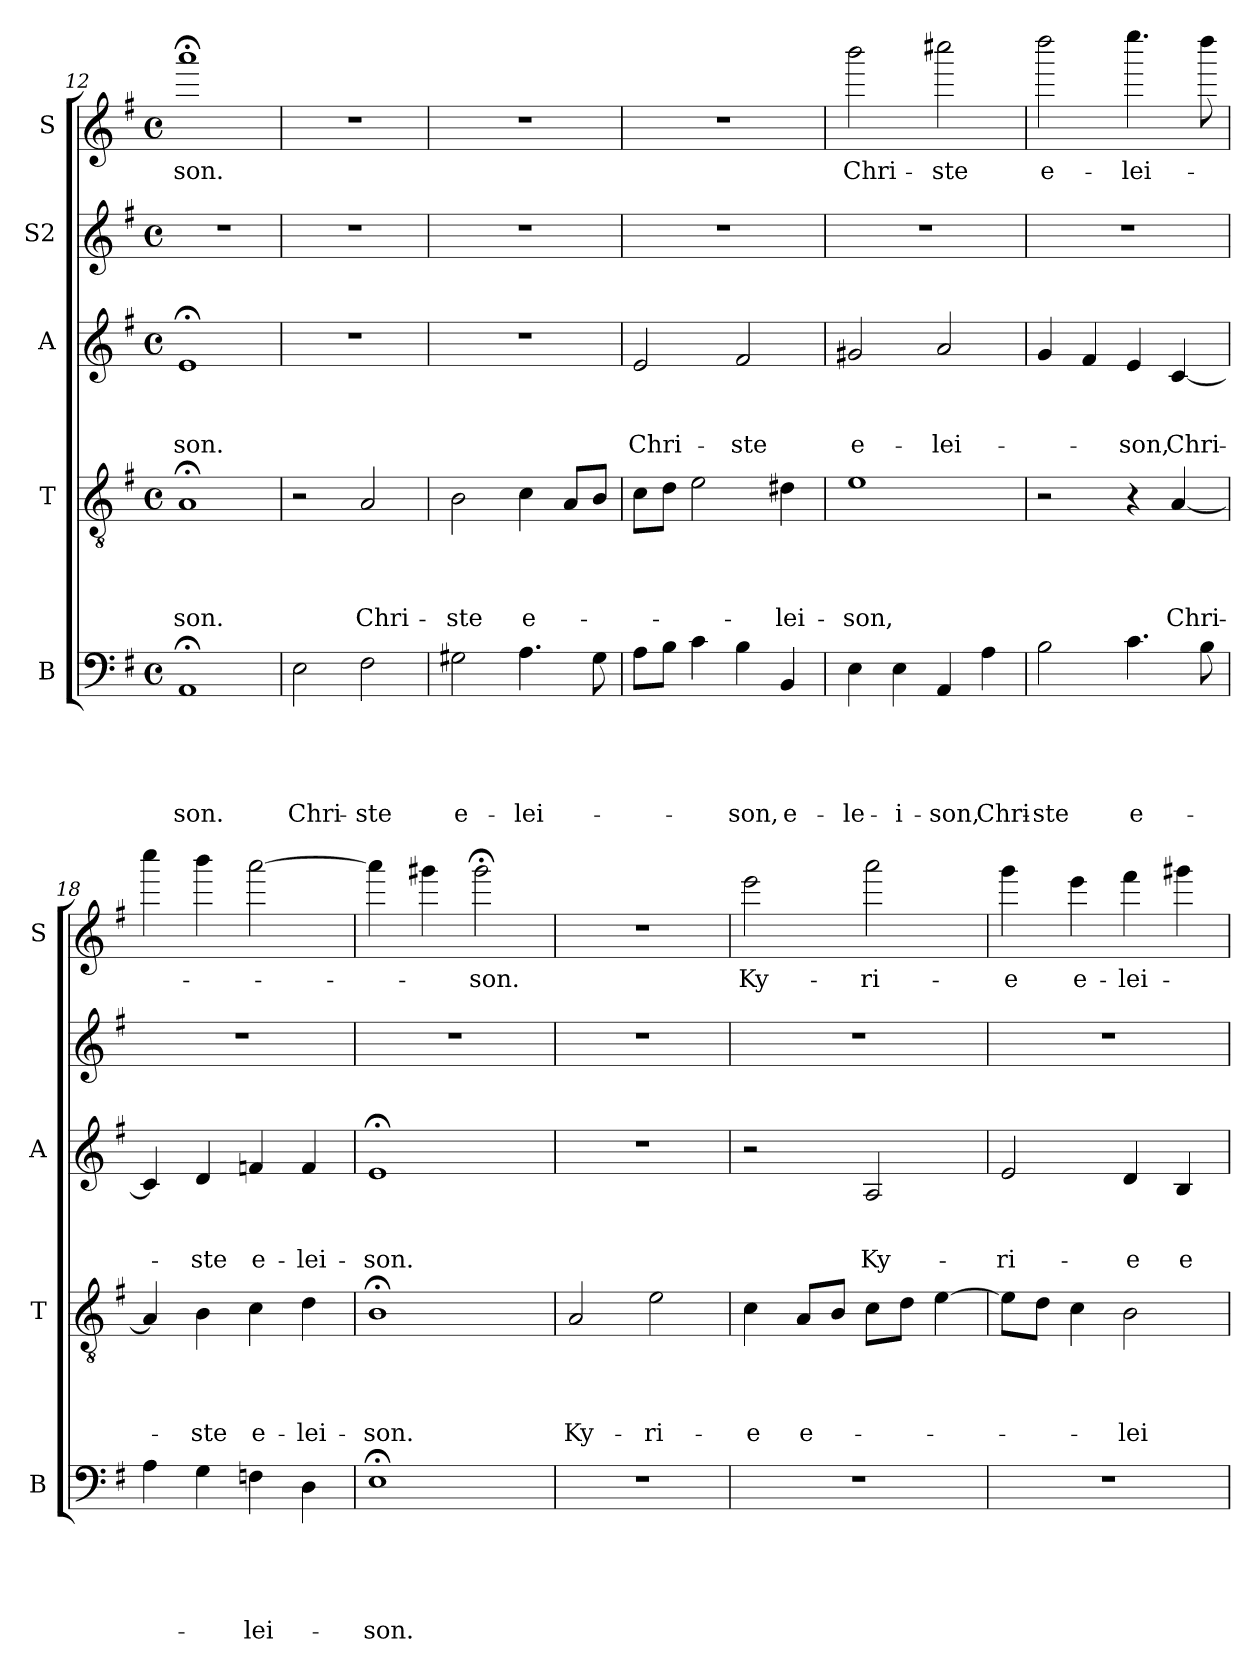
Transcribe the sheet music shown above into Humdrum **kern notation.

**kern	**text	**text	**text	**text	**text	**kern	**text	**text	**text	**text	**kern	**text	**text	**text	**kern	**kern	**text
*part5	*part5	*part5	*part5	*part5	*part5	*part4	*part4	*part4	*part4	*part4	*part3	*part3	*part3	*part3	*part2	*part1	*part1
*staff5	*staff5	*staff5	*staff5	*staff5	*staff5	*staff4	*staff4	*staff4	*staff4	*staff4	*staff3	*staff3	*staff3	*staff3	*staff2	*staff1	*staff1
*I"B	*	*	*	*	*	*I"T	*	*	*	*	*I"A	*	*	*	*I"S2	*I"S	*
*I'B	*	*	*	*	*	*I'T	*	*	*	*	*I'A	*	*	*	*	*I'S	*
*clefF4	*	*	*	*	*	*clefGv2	*	*	*	*	*clefG2	*	*	*	*clefG2	*clefG2	*
*k[f#]	*	*	*	*	*	*k[f#]	*	*	*	*	*k[f#]	*	*	*	*k[f#]	*k[f#]	*
*G:	*	*	*	*	*	*G:	*	*	*	*	*G:	*	*	*	*G:	*G:	*
*M4/4	*	*	*	*	*	*M4/4	*	*	*	*	*M4/4	*	*	*	*M4/4	*M4/4	*
*met(c)	*	*	*	*	*	*met(c)	*	*	*	*	*met(c)	*	*	*	*met(c)	*met(c)	*
=12	=12	=12	=12	=12	=12	=12	=12	=12	=12	=12	=12	=12	=12	=12	=12	=12	=12
!	!	!	!	!	!LO:LY:b	!	!	!	!	!LO:LY:b	!	!	!	!LO:LY:b	!	!	!LO:LY:b
1AA;	.	.	.	.	-son.	1A;	.	.	.	-son.	1e;	.	.	-son.	1r	1aaa;<	-son.
!!LO:PB:g=z
=13	=13	=13	=13	=13	=13	=13	=13	=13	=13	=13	=13	=13	=13	=13	=13	=13	=13
!	!	!	!	!	!LO:LY:b	!	!	!	!	!	!	!	!	!	!	!	!
2E\	.	.	.	.	Chri-	2r	.	.	.	.	1r	.	.	.	1r	1r	.
!	!	!	!	!	!LO:LY:b	!	!	!	!	!LO:LY:b	!	!	!	!	!	!	!
2F#\	.	.	.	.	-ste	2A/	.	.	.	Chri-	.	.	.	.	.	.	.
=14	=14	=14	=14	=14	=14	=14	=14	=14	=14	=14	=14	=14	=14	=14	=14	=14	=14
!	!	!	!	!	!LO:LY:b	!	!	!	!	!LO:LY:b	!	!	!	!	!	!	!
2G#X\	.	.	.	.	e-	2B\	.	.	.	-ste	1r	.	.	.	1r	1r	.
!	!	!	!	!	!LO:LY:b	!	!	!	!	!LO:LY:b	!	!	!	!	!	!	!
4.A\	.	.	.	.	-lei-	4c\	.	.	.	e-	.	.	.	.	.	.	.
.	.	.	.	.	.	8A/L	.	.	.	.	.	.	.	.	.	.	.
8G#\	.	.	.	.	.	8B/J	.	.	.	.	.	.	.	.	.	.	.
=15	=15	=15	=15	=15	=15	=15	=15	=15	=15	=15	=15	=15	=15	=15	=15	=15	=15
!	!	!	!	!	!	!	!	!	!	!	!	!	!	!LO:LY:b	!	!	!
8A\L	.	.	.	.	.	8c\L	.	.	.	.	2e/	.	.	Chri-	1r	1r	.
8B\J	.	.	.	.	.	8d\J	.	.	.	.	.	.	.	.	.	.	.
4c\	.	.	.	.	.	2e\	.	.	.	.	.	.	.	.	.	.	.
!	!	!	!	!	!LO:LY:b	!	!	!	!	!	!	!	!	!LO:LY:b	!	!	!
4B\	.	.	.	.	-son,	.	.	.	.	.	2f#/	.	.	-ste	.	.	.
!	!	!	!	!	!LO:LY:b	!	!	!	!	!LO:LY:b	!	!	!	!	!	!	!
4BB/	.	.	.	.	e-	4d#X\	.	.	.	-lei-	.	.	.	.	.	.	.
=16	=16	=16	=16	=16	=16	=16	=16	=16	=16	=16	=16	=16	=16	=16	=16	=16	=16
!	!	!	!	!	!LO:LY:b	!	!	!	!	!LO:LY:b	!	!	!	!LO:LY:b	!	!	!LO:LY:b
4E\	.	.	.	.	-le-	1e	.	.	.	-son,	2g#X/	.	.	e-	1r	2bbb\	Chri-
!	!	!	!	!	!LO:LY:b	!	!	!	!	!	!	!	!	!	!	!	!
4E\	.	.	.	.	-i-	.	.	.	.	.	.	.	.	.	.	.	.
!	!	!	!	!	!LO:LY:b	!	!	!	!	!	!	!	!	!LO:LY:b	!	!	!LO:LY:b
4AA/	.	.	.	.	-son,	.	.	.	.	.	2a/	.	.	-lei-	.	2cccc#X\	-ste
!	!	!	!	!	!LO:LY:b	!	!	!	!	!	!	!	!	!	!	!	!
4A\	.	.	.	.	Chri-	.	.	.	.	.	.	.	.	.	.	.	.
=17	=17	=17	=17	=17	=17	=17	=17	=17	=17	=17	=17	=17	=17	=17	=17	=17	=17
!	!	!	!	!	!LO:LY:b	!	!	!	!	!	!	!	!	!	!	!	!LO:LY:b
2B\	.	.	.	.	-ste	2r	.	.	.	.	4g/	.	.	.	1r	2dddd\	e-
.	.	.	.	.	.	.	.	.	.	.	4f#/	.	.	.	.	.	.
!	!	!	!	!	!LO:LY:b	!	!	!	!	!	!	!	!	!LO:LY:b	!	!	!LO:LY:b
4.c\	.	.	.	.	e-	4r	.	.	.	.	4e/	.	.	-son,	.	4.eeee\	-lei-
!	!	!	!	!	!	!	!	!	!	!LO:LY:b	!	!	!	!LO:LY:b	!	!	!
.	.	.	.	.	.	[<4A/	.	.	.	Chri-	[<4c/	.	.	Chri-	.	.	.
8B\	.	.	.	.	.	.	.	.	.	.	.	.	.	.	.	8dddd\	.
=18	=18	=18	=18	=18	=18	=18	=18	=18	=18	=18	=18	=18	=18	=18	=18	=18	=18
4A\	.	.	.	.	.	4A/]	.	.	.	.	4c/]	.	.	.	1r	4cccc\	.
!	!	!	!	!	!	!	!	!	!	!LO:LY:b	!	!	!	!LO:LY:b	!	!	!
4G\	.	.	.	.	.	4B\	.	.	.	-ste	4d/	.	.	-ste	.	4bbb\	.
!	!	!	!	!	!LO:LY:b	!	!	!	!	!LO:LY:b	!	!	!	!LO:LY:b	!	!	!
4Fn\	.	.	.	.	-lei-	4c\	.	.	.	e-	4fn/	.	.	e-	.	[<2aaa\	.
!	!	!	!	!	!	!	!	!	!	!LO:LY:b	!	!	!	!LO:LY:b	!	!	!
4D\	.	.	.	.	.	4d\	.	.	.	-lei-	4f/	.	.	-lei-	.	.	.
=19	=19	=19	=19	=19	=19	=19	=19	=19	=19	=19	=19	=19	=19	=19	=19	=19	=19
!	!	!	!	!	!LO:LY:b	!	!	!	!	!LO:LY:b	!	!	!	!LO:LY:b	!	!	!
1E;<	.	.	.	.	-son.	1B;<	.	.	.	-son.	1e;	.	.	-son.	1r	4aaa\]	.
.	.	.	.	.	.	.	.	.	.	.	.	.	.	.	.	4ggg#X\	.
!	!	!	!	!	!	!	!	!	!	!	!	!	!	!	!	!	!LO:LY:b
.	.	.	.	.	.	.	.	.	.	.	.	.	.	.	.	2ggg#;<\	-son.
!!LO:LB:g=z
=20	=20	=20	=20	=20	=20	=20	=20	=20	=20	=20	=20	=20	=20	=20	=20	=20	=20
!	!	!	!	!	!	!	!	!	!	!LO:LY:b	!	!	!	!	!	!	!
1r	.	.	.	.	.	2A/	.	.	.	Ky-	1r	.	.	.	1r	1r	.
!	!	!	!	!	!	!	!	!	!	!LO:LY:b	!	!	!	!	!	!	!
.	.	.	.	.	.	2e\	.	.	.	-ri-	.	.	.	.	.	.	.
=21	=21	=21	=21	=21	=21	=21	=21	=21	=21	=21	=21	=21	=21	=21	=21	=21	=21
!	!	!	!	!	!	!	!	!	!	!LO:LY:b	!	!	!	!	!	!	!LO:LY:b
1r	.	.	.	.	.	4c\	.	.	.	-e	2r	.	.	.	1r	2eee\	Ky-
!	!	!	!	!	!	!	!	!	!	!LO:LY:b	!	!	!	!	!	!	!
.	.	.	.	.	.	8A/L	.	.	.	e-	.	.	.	.	.	.	.
.	.	.	.	.	.	8B/J	.	.	.	.	.	.	.	.	.	.	.
!	!	!	!	!	!	!	!	!	!	!	!	!	!	!LO:LY:b	!	!	!LO:LY:b
.	.	.	.	.	.	8c\L	.	.	.	.	2A/	.	.	Ky-	.	2aaa\	-ri-
.	.	.	.	.	.	8d\J	.	.	.	.	.	.	.	.	.	.	.
.	.	.	.	.	.	[>4e\	.	.	.	.	.	.	.	.	.	.	.
=22	=22	=22	=22	=22	=22	=22	=22	=22	=22	=22	=22	=22	=22	=22	=22	=22	=22
!	!	!	!	!	!	!	!	!	!	!	!	!	!	!LO:LY:b	!	!	!LO:LY:b
1r	.	.	.	.	.	8e\L]	.	.	.	.	2e/	.	.	-ri-	1r	4ggg\	-e
.	.	.	.	.	.	8d\J	.	.	.	.	.	.	.	.	.	.	.
!	!	!	!	!	!	!	!	!	!	!	!	!	!	!	!	!	!LO:LY:b
.	.	.	.	.	.	4c\	.	.	.	.	.	.	.	.	.	4eee\	e-
!	!	!	!	!	!	!	!	!	!	!LO:LY:b	!	!	!	!LO:LY:b	!	!	!LO:LY:b
.	.	.	.	.	.	2B\	.	.	.	-lei-	4d/	.	.	-e	.	4fff#\	-lei-
!	!	!	!	!	!	!	!	!	!	!	!	!	!	!LO:LY:b	!	!	!
.	.	.	.	.	.	.	.	.	.	.	4B/	.	.	e-	.	4ggg#X\	.
=	=	=	=	=	=	=	=	=	=	=	=	=	=	=	=	=	=
*-	*-	*-	*-	*-	*-	*-	*-	*-	*-	*-	*-	*-	*-	*-	*-	*-	*-
